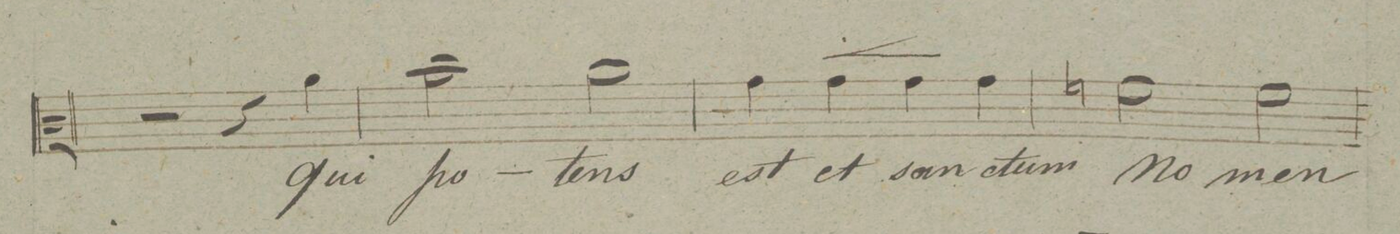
**kern	**text	**dynam
*I"Alto.	*	*
*clefC3	*	*
*k[]	*	*
*met(c|)	*	*
*M2/2	*	*
2r	.	.
4r	.	.
4a\	qui	.
=53	=53	=53
2b\	po-	.
2a\	-tens	.
=54	=54	=54
4g\	est	.
4g\	et	<
4g\	san-	.
4g\	-ctum	[
=55	=55	=55
2fn\	no-	.
2f\	-men	.
=56	=56	=56
*-	*-	*-
